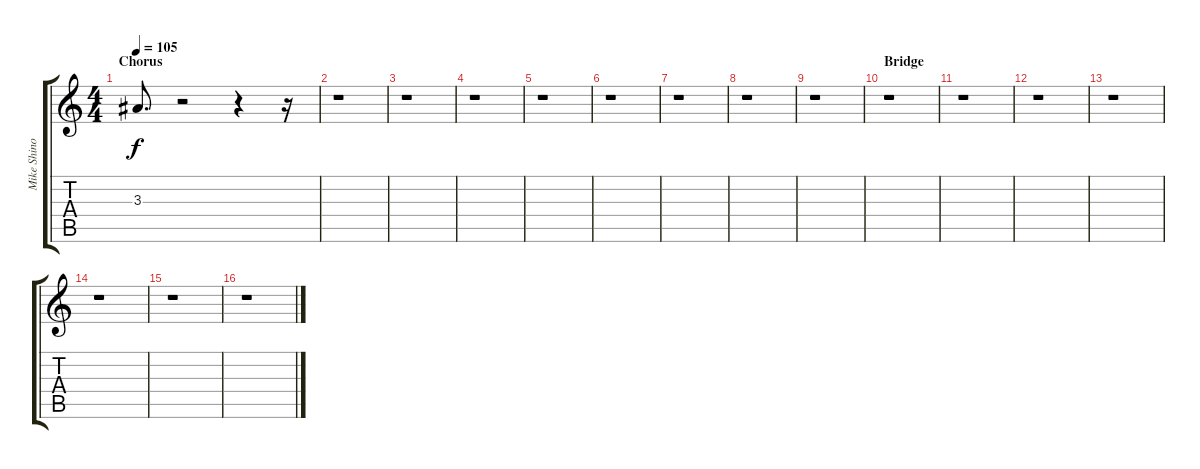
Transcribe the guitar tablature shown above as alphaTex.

\track ("Mike Shinoda [Vocals]" "Mike Shino") {instrument electricguitarjazz}
\staff {score tabs}
\tuning (E4 B3 G3 D3 A2 E2) {hide}
\ts (4 4)
\section ("" "Chorus")
\tempo 105
\clef g2
\ks c
3.3.8{d dy f} r.2 r.4 r.16 |
r.1 |
r.1 |
r.1 |
r.1 |
r.1 |
r.1 |
r.1 |
r.1 |
\section ("" "Bridge")
r.1 |
r.1 |
r.1 |
r.1 |
r.1 |
r.1 |
r.1
